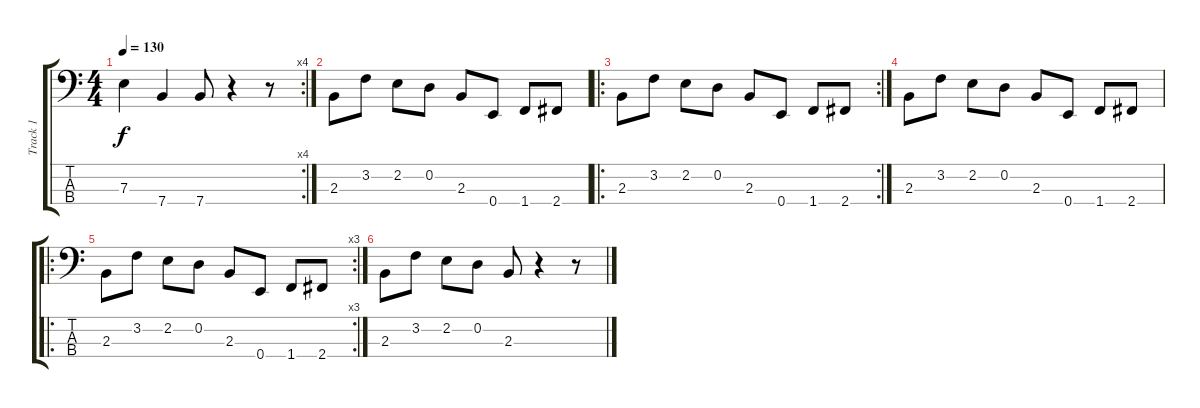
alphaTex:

\track ("Track 1" "Track 1") {instrument electricbasspick}
\staff {score tabs}
\tuning (G2 D2 A1 E1) {hide}
\rc 4
\ts (4 4)
\tempo 130
\clef f4
\ks c
7.3.4{dy f} 7.4.4 7.4.8 r.4 r.8 |
2.3.8 3.2.8 2.2.8 0.2.8 2.3.8 0.4.8 1.4.8 2.4.8 |
\ro
\rc 2
2.3.8 3.2.8 2.2.8 0.2.8 2.3.8 0.4.8 1.4.8 2.4.8 |
2.3.8 3.2.8 2.2.8 0.2.8 2.3.8 0.4.8 1.4.8 2.4.8 |
\ro
\rc 3
2.3.8 3.2.8 2.2.8 0.2.8 2.3.8 0.4.8 1.4.8 2.4.8 |
2.3.8 3.2.8 2.2.8 0.2.8 2.3.8 r.4 r.8
